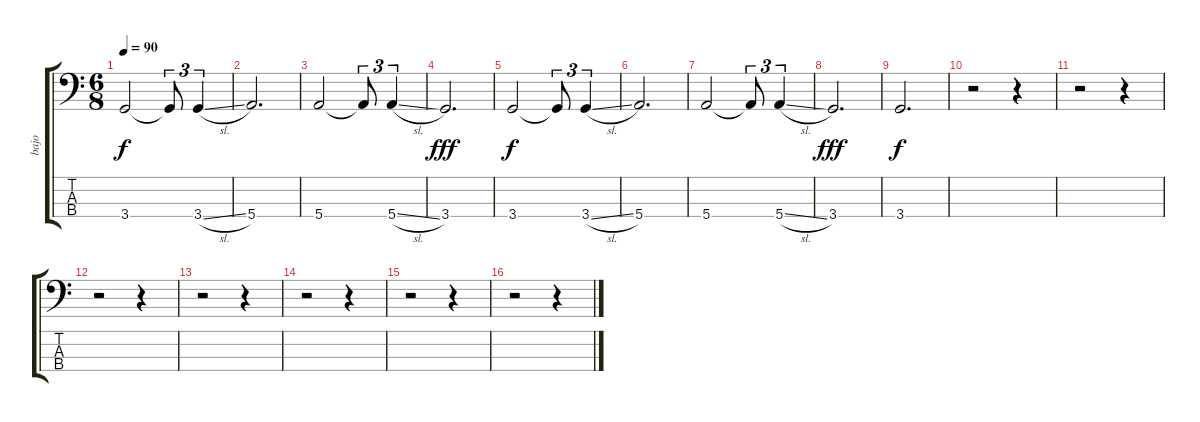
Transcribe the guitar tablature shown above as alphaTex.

\track ("bajo" "bajo") {instrument electricbassfinger}
\staff {score tabs}
\tuning (G2 D2 A1 E1) {hide}
\ts (6 8)
\tempo 90
\clef f4
\ks c
3.4.2{dy f} 3.4{t}.8{tu (3 2)} 3.4{sl}.4{tu (3 2)} |
5.4.2{d} |
5.4.2 5.4{t}.8{tu (3 2)} 5.4{sl}.4{tu (3 2)} |
3.4.2{d dy fff} |
3.4.2{dy f} 3.4{t}.8{tu (3 2)} 3.4{sl}.4{tu (3 2)} |
5.4.2{d} |
5.4.2 5.4{t}.8{tu (3 2)} 5.4{sl}.4{tu (3 2)} |
3.4.2{d dy fff} |
3.4.2{d dy f} |
r.2 r.4 |
r.2 r.4 |
r.2 r.4 |
r.2 r.4 |
r.2 r.4 |
r.2 r.4 |
r.2 r.4
